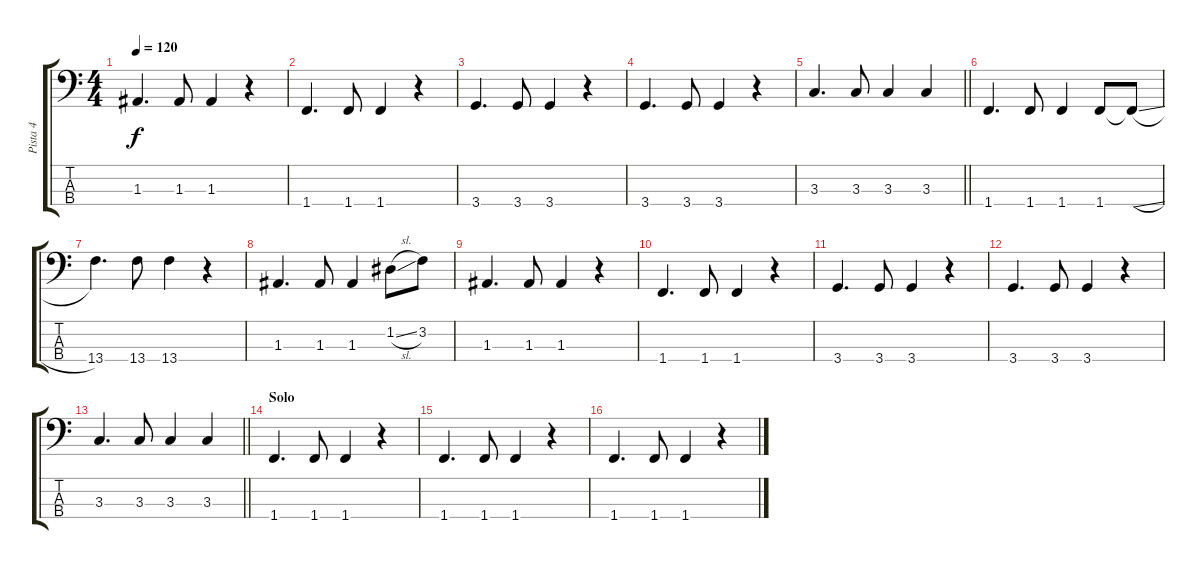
\track ("Pista 4" "Pista 4") {instrument electricbassfinger}
\staff {score tabs}
\tuning (G2 D2 A1 E1) {hide}
\ts (4 4)
\tempo 120
\clef f4
\ks c
1.3.4{d dy f} 1.3.8 1.3.4 r.4 |
1.4.4{d} 1.4.8 1.4.4 r.4 |
3.4.4{d} 3.4.8 3.4.4 r.4 |
3.4.4{d} 3.4.8 3.4.4 r.4 |
\barLineRight lightlight
3.3.4{d} 3.3.8 3.3.4 3.3.4 |
1.4.4{d} 1.4.8 1.4.4 1.4.8 1.4{sl t}.8 |
13.4.4{d} 13.4.8 13.4.4 r.4 |
1.3.4{d} 1.3.8 1.3.4 1.2{sl}.8 3.2.8 |
1.3.4{d} 1.3.8 1.3.4 r.4 |
1.4.4{d} 1.4.8 1.4.4 r.4 |
3.4.4{d} 3.4.8 3.4.4 r.4 |
3.4.4{d} 3.4.8 3.4.4 r.4 |
\barLineRight lightlight
3.3.4{d} 3.3.8 3.3.4 3.3.4 |
\section ("" "Solo")
1.4.4{d} 1.4.8 1.4.4 r.4 |
1.4.4{d} 1.4.8 1.4.4 r.4 |
1.4.4{d} 1.4.8 1.4.4 r.4
